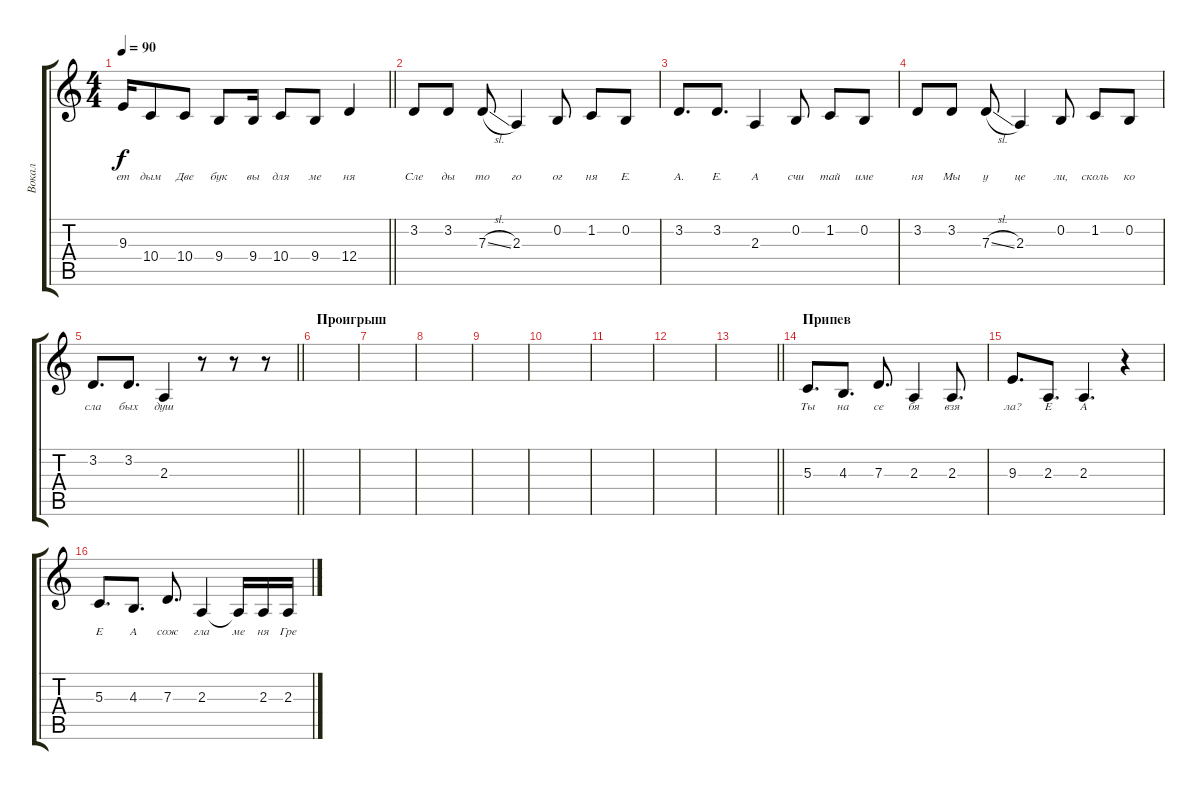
\track ("Вокал" "Вокал") {instrument oboe}
\staff {score tabs}
\tuning (E4 B3 G3 D3 A2 E2) {hide}
\ts (4 4)
\tempo 90
\clef g2
\barLineRight lightlight
\ks c
9.3.16{lyrics (0 "ет") lyrics (1 "") lyrics (2 "") lyrics (3 "") lyrics (4 "") dy f} 10.4.8{lyrics (0 "дым") lyrics (1 "") lyrics (2 "") lyrics (3 "") lyrics (4 "")} 10.4.8{lyrics (0 "Две") lyrics (1 "") lyrics (2 "") lyrics (3 "") lyrics (4 "")} 9.4.8{lyrics (0 "бук") lyrics (1 "") lyrics (2 "") lyrics (3 "") lyrics (4 "")} 9.4.16{lyrics (0 "вы") lyrics (1 "") lyrics (2 "") lyrics (3 "") lyrics (4 "")} 10.4.8{lyrics (0 "для") lyrics (1 "") lyrics (2 "") lyrics (3 "") lyrics (4 "")} 9.4.8{lyrics (0 "ме") lyrics (1 "") lyrics (2 "") lyrics (3 "") lyrics (4 "")} 12.4.4{lyrics (0 "ня") lyrics (1 "") lyrics (2 "") lyrics (3 "") lyrics (4 "")} |
3.2.8{lyrics (0 "Сле") lyrics (1 "") lyrics (2 "") lyrics (3 "") lyrics (4 "")} 3.2.8{lyrics (0 "ды") lyrics (1 "") lyrics (2 "") lyrics (3 "") lyrics (4 "")} 7.3{sl}.8{lyrics (0 "то") lyrics (1 "") lyrics (2 "") lyrics (3 "") lyrics (4 "")} 2.3.4{lyrics (0 "го") lyrics (1 "") lyrics (2 "") lyrics (3 "") lyrics (4 "")} 0.2.8{lyrics (0 "ог") lyrics (1 "") lyrics (2 "") lyrics (3 "") lyrics (4 "")} 1.2.8{lyrics (0 "ня") lyrics (1 "") lyrics (2 "") lyrics (3 "") lyrics (4 "")} 0.2.8{lyrics (0 "Е.") lyrics (1 "") lyrics (2 "") lyrics (3 "") lyrics (4 "")} |
3.2.8{d lyrics (0 "А.") lyrics (1 "") lyrics (2 "") lyrics (3 "") lyrics (4 "")} 3.2.8{d lyrics (0 "Е.") lyrics (1 "") lyrics (2 "") lyrics (3 "") lyrics (4 "")} 2.3.4{lyrics (0 "А") lyrics (1 "") lyrics (2 "") lyrics (3 "") lyrics (4 "")} 0.2.8{lyrics (0 "счи") lyrics (1 "") lyrics (2 "") lyrics (3 "") lyrics (4 "")} 1.2.8{lyrics (0 "тай") lyrics (1 "") lyrics (2 "") lyrics (3 "") lyrics (4 "")} 0.2.8{lyrics (0 "име") lyrics (1 "") lyrics (2 "") lyrics (3 "") lyrics (4 "")} |
3.2.8{lyrics (0 "ня") lyrics (1 "") lyrics (2 "") lyrics (3 "") lyrics (4 "")} 3.2.8{lyrics (0 "Мы") lyrics (1 "") lyrics (2 "") lyrics (3 "") lyrics (4 "")} 7.3{sl}.8{lyrics (0 "у") lyrics (1 "") lyrics (2 "") lyrics (3 "") lyrics (4 "")} 2.3.4{lyrics (0 "це") lyrics (1 "") lyrics (2 "") lyrics (3 "") lyrics (4 "")} 0.2.8{lyrics (0 "ли,") lyrics (1 "") lyrics (2 "") lyrics (3 "") lyrics (4 "")} 1.2.8{lyrics (0 "сколь") lyrics (1 "") lyrics (2 "") lyrics (3 "") lyrics (4 "")} 0.2.8{lyrics (0 "ко") lyrics (1 "") lyrics (2 "") lyrics (3 "") lyrics (4 "")} |
\barLineRight lightlight
3.2.8{d lyrics (0 "сла") lyrics (1 "") lyrics (2 "") lyrics (3 "") lyrics (4 "")} 3.2.8{d lyrics (0 "бых") lyrics (1 "") lyrics (2 "") lyrics (3 "") lyrics (4 "")} 2.3.4{lyrics (0 "душ") lyrics (1 "") lyrics (2 "") lyrics (3 "") lyrics (4 "")} r.8 r.8 r.8 |
\section ("" "Проигрыш")
|
|
|
|
|
|
|
\barLineRight lightlight
|
\section ("" "Припев")
5.3.8{d lyrics (0 "Ты") lyrics (1 "") lyrics (2 "") lyrics (3 "") lyrics (4 "")} 4.3.8{d lyrics (0 "на") lyrics (1 "") lyrics (2 "") lyrics (3 "") lyrics (4 "")} 7.3.8{d lyrics (0 "се") lyrics (1 "") lyrics (2 "") lyrics (3 "") lyrics (4 "")} 2.3.4{lyrics (0 "бя") lyrics (1 "") lyrics (2 "") lyrics (3 "") lyrics (4 "")} 2.3.8{d lyrics (0 "взя") lyrics (1 "") lyrics (2 "") lyrics (3 "") lyrics (4 "")} |
9.3.8{d lyrics (0 "ла?") lyrics (1 "") lyrics (2 "") lyrics (3 "") lyrics (4 "")} 2.3.8{d lyrics (0 "Е") lyrics (1 "") lyrics (2 "") lyrics (3 "") lyrics (4 "")} 2.3.4{d lyrics (0 "А") lyrics (1 "") lyrics (2 "") lyrics (3 "") lyrics (4 "")} r.4 |
5.3.8{d lyrics (0 "Е") lyrics (1 "") lyrics (2 "") lyrics (3 "") lyrics (4 "")} 4.3.8{d lyrics (0 "А") lyrics (1 "") lyrics (2 "") lyrics (3 "") lyrics (4 "")} 7.3.8{d lyrics (0 "сож") lyrics (1 "") lyrics (2 "") lyrics (3 "") lyrics (4 "")} 2.3.4{lyrics (0 "гла") lyrics (1 "") lyrics (2 "") lyrics (3 "") lyrics (4 "")} 2.3{t}.16{lyrics (0 "ме") lyrics (1 "") lyrics (2 "") lyrics (3 "") lyrics (4 "")} 2.3.16{lyrics (0 "ня") lyrics (1 "") lyrics (2 "") lyrics (3 "") lyrics (4 "")} 2.3.16{lyrics (0 "Гре") lyrics (1 "") lyrics (2 "") lyrics (3 "") lyrics (4 "")}
